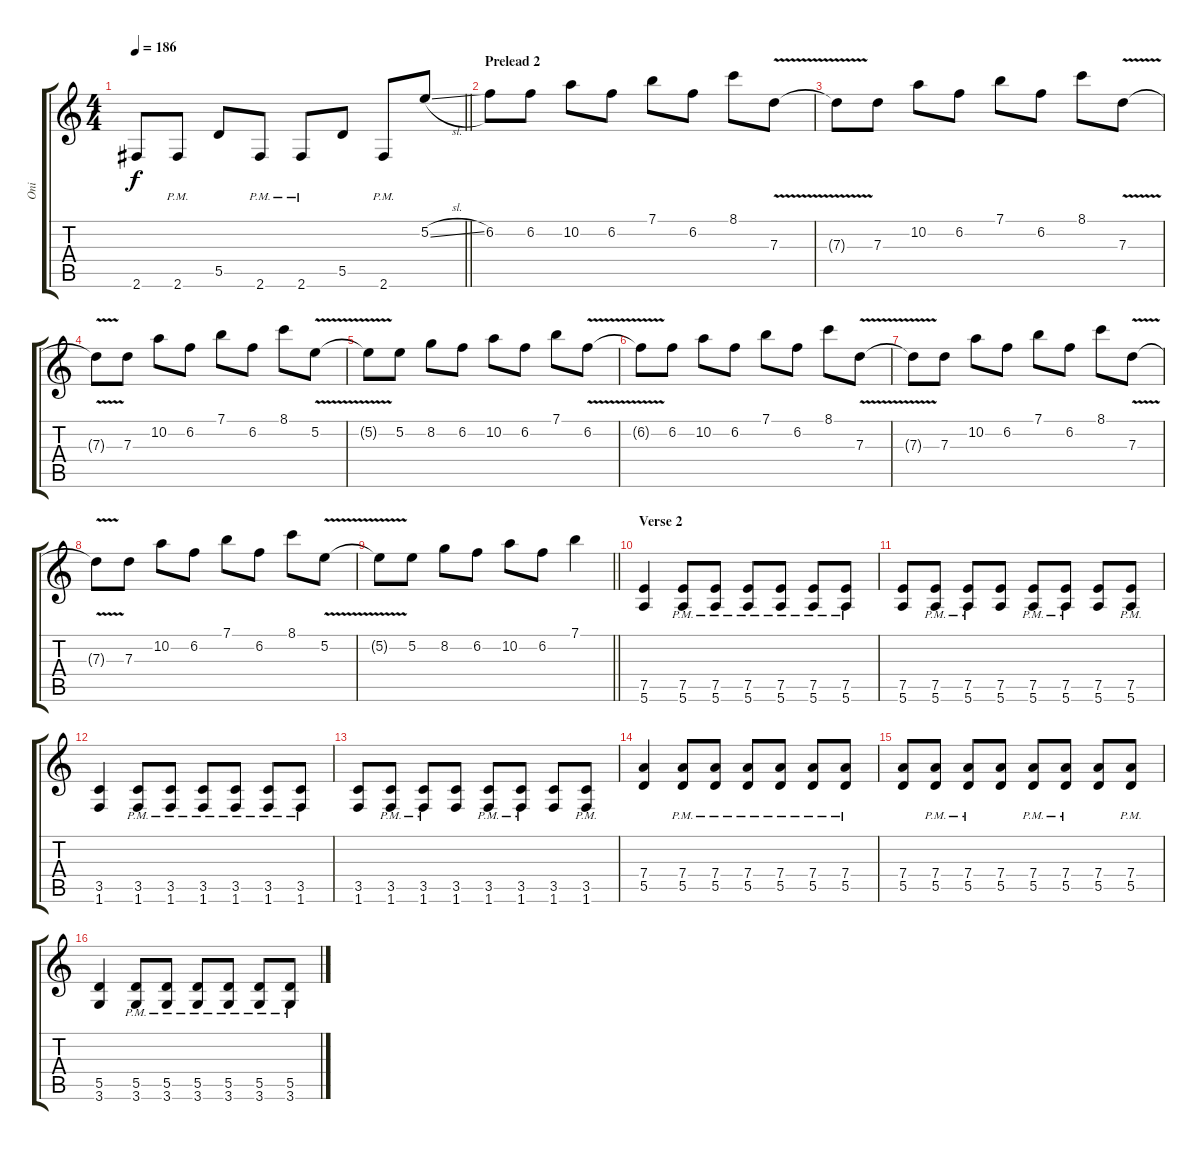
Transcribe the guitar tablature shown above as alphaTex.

\track ("Oni" "Oni") {instrument distortionguitar}
\staff {score tabs}
\tuning (E4 B3 G3 D3 A2 E2) {hide}
\ts (4 4)
\tempo 186
\clef g2
\barLineRight lightlight
\ks c
2.6{t}.8{dy f} 2.6{pm}.8 5.5.8 2.6{pm}.8 2.6{pm}.8 5.5.8 2.6{pm}.8 5.2{sl}.8 |
\section ("" "Prelead 2")
6.2.8 6.2.8 10.2.8 6.2.8 7.1.8 6.2.8 8.1.8 7.3{v}.8 |
7.3{t}.8 7.3.8 10.2.8 6.2.8 7.1.8 6.2.8 8.1.8 7.3{v}.8 |
7.3{t}.8 7.3.8 10.2.8 6.2.8 7.1.8 6.2.8 8.1.8 5.2{v}.8 |
5.2{t}.8 5.2.8 8.2.8 6.2.8 10.2.8 6.2.8 7.1.8 6.2{v}.8 |
6.2{t}.8 6.2.8 10.2.8 6.2.8 7.1.8 6.2.8 8.1.8 7.3{v}.8 |
7.3{t}.8 7.3.8 10.2.8 6.2.8 7.1.8 6.2.8 8.1.8 7.3{v}.8 |
7.3{t}.8 7.3.8 10.2.8 6.2.8 7.1.8 6.2.8 8.1.8 5.2{v}.8 |
\barLineRight lightlight
5.2{t}.8 5.2.8 8.2.8 6.2.8 10.2.8 6.2.8 7.1.4 |
\section ("" "Verse 2")
(7.5 5.6).4 (7.5{pm} 5.6{pm}).8 (7.5{pm} 5.6{pm}).8 (7.5{pm} 5.6{pm}).8 (7.5{pm} 5.6{pm}).8 (7.5{pm} 5.6{pm}).8 (7.5{pm} 5.6{pm}).8 |
(7.5 5.6).8 (7.5{pm} 5.6{pm}).8 (7.5{pm} 5.6{pm}).8 (7.5 5.6).8 (7.5{pm} 5.6{pm}).8 (7.5{pm} 5.6{pm}).8 (7.5 5.6).8 (7.5{pm} 5.6{pm}).8 |
(3.5 1.6).4 (3.5{pm} 1.6{pm}).8 (3.5{pm} 1.6{pm}).8 (3.5{pm} 1.6{pm}).8 (3.5{pm} 1.6{pm}).8 (3.5{pm} 1.6{pm}).8 (3.5{pm} 1.6{pm}).8 |
(3.5 1.6).8 (3.5{pm} 1.6{pm}).8 (3.5{pm} 1.6{pm}).8 (3.5 1.6).8 (3.5{pm} 1.6{pm}).8 (3.5{pm} 1.6{pm}).8 (3.5 1.6).8 (3.5{pm} 1.6{pm}).8 |
(7.4 5.5).4 (7.4 5.5{pm}).8 (7.4 5.5{pm}).8 (7.4 5.5{pm}).8 (7.4 5.5{pm}).8 (7.4 5.5{pm}).8 (7.4 5.5{pm}).8 |
(7.4 5.5).8 (7.4 5.5{pm}).8 (7.4 5.5{pm}).8 (7.4 5.5).8 (7.4 5.5{pm}).8 (7.4 5.5{pm}).8 (7.4 5.5).8 (7.4 5.5{pm}).8 |
(5.5 3.6).4 (5.5{pm} 3.6{pm}).8 (5.5{pm} 3.6{pm}).8 (5.5{pm} 3.6{pm}).8 (5.5{pm} 3.6{pm}).8 (5.5{pm} 3.6{pm}).8 (5.5{pm} 3.6{pm}).8
